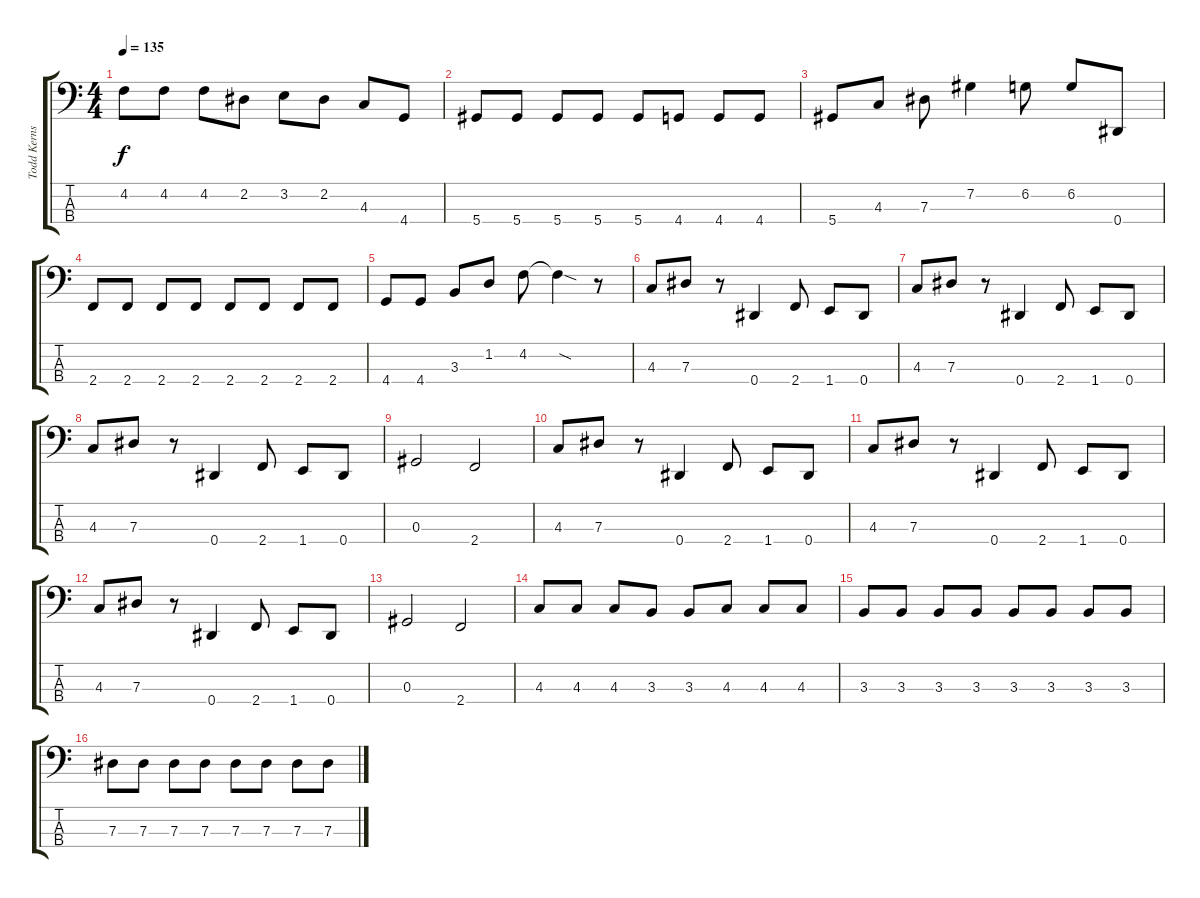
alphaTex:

\track ("Todd Kerns" "Todd Kerns") {instrument electricbassfinger}
\staff {score tabs}
\tuning (Gb2 Db2 Ab1 Eb1) {hide}
\ts (4 4)
\tempo 135
\clef f4
\ks c
4.2.8{dy f} 4.2.8 4.2.8 2.2.8 3.2.8 2.2.8 4.3.8 4.4.8 |
5.4.8 5.4.8 5.4.8 5.4.8 5.4.8 4.4.8 4.4.8 4.4.8 |
5.4.8 4.3.8 7.3.8 7.2.4 6.2.8 6.2.8 0.4.8 |
2.4.8 2.4.8 2.4.8 2.4.8 2.4.8 2.4.8 2.4.8 2.4.8 |
4.4.8 4.4.8 3.3.8 1.2.8 4.2.8 4.2{sod t}.4 r.8 |
4.3.8 7.3.8 r.8 0.4.4 2.4.8 1.4.8 0.4.8 |
4.3.8 7.3.8 r.8 0.4.4 2.4.8 1.4.8 0.4.8 |
4.3.8 7.3.8 r.8 0.4.4 2.4.8 1.4.8 0.4.8 |
0.3.2 2.4.2 |
4.3.8 7.3.8 r.8 0.4.4 2.4.8 1.4.8 0.4.8 |
4.3.8 7.3.8 r.8 0.4.4 2.4.8 1.4.8 0.4.8 |
4.3.8 7.3.8 r.8 0.4.4 2.4.8 1.4.8 0.4.8 |
0.3.2 2.4.2 |
4.3.8 4.3.8 4.3.8 3.3.8 3.3.8 4.3.8 4.3.8 4.3.8 |
3.3.8 3.3.8 3.3.8 3.3.8 3.3.8 3.3.8 3.3.8 3.3.8 |
7.3.8 7.3.8 7.3.8 7.3.8 7.3.8 7.3.8 7.3.8 7.3.8
